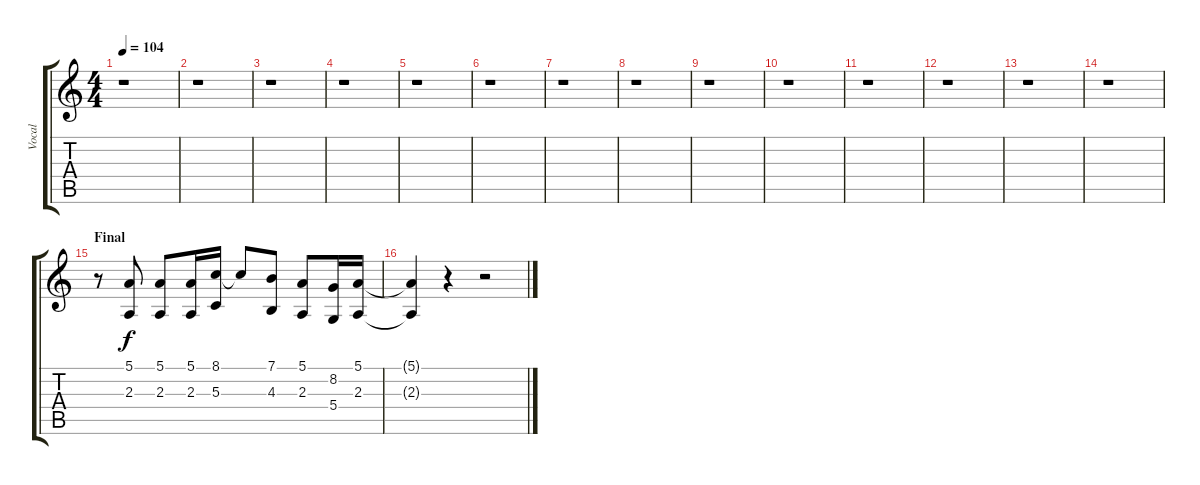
\track ("Vocal" "Vocal") {instrument flute}
\staff {score tabs}
\tuning (E4 B3 G3 D3 A2 E2) {hide}
\ts (4 4)
\tempo 104
\clef g2
\ks c
r.1{dy f} |
r.1 |
r.1 |
r.1 |
r.1 |
r.1 |
r.1 |
r.1 |
r.1 |
r.1 |
r.1 |
r.1 |
r.1 |
r.1 |
\section ("" "Final")
r.8 (5.1 2.3).8 (5.1 2.3).8 (5.1 2.3).16 (8.1 5.3).16 8.1{t}.8 (7.1 4.3).8 (5.1 2.3).8 (8.2 5.4).16 (5.1 2.3).16 |
(5.1{t} 2.3{t}).4 r.4 r.2
